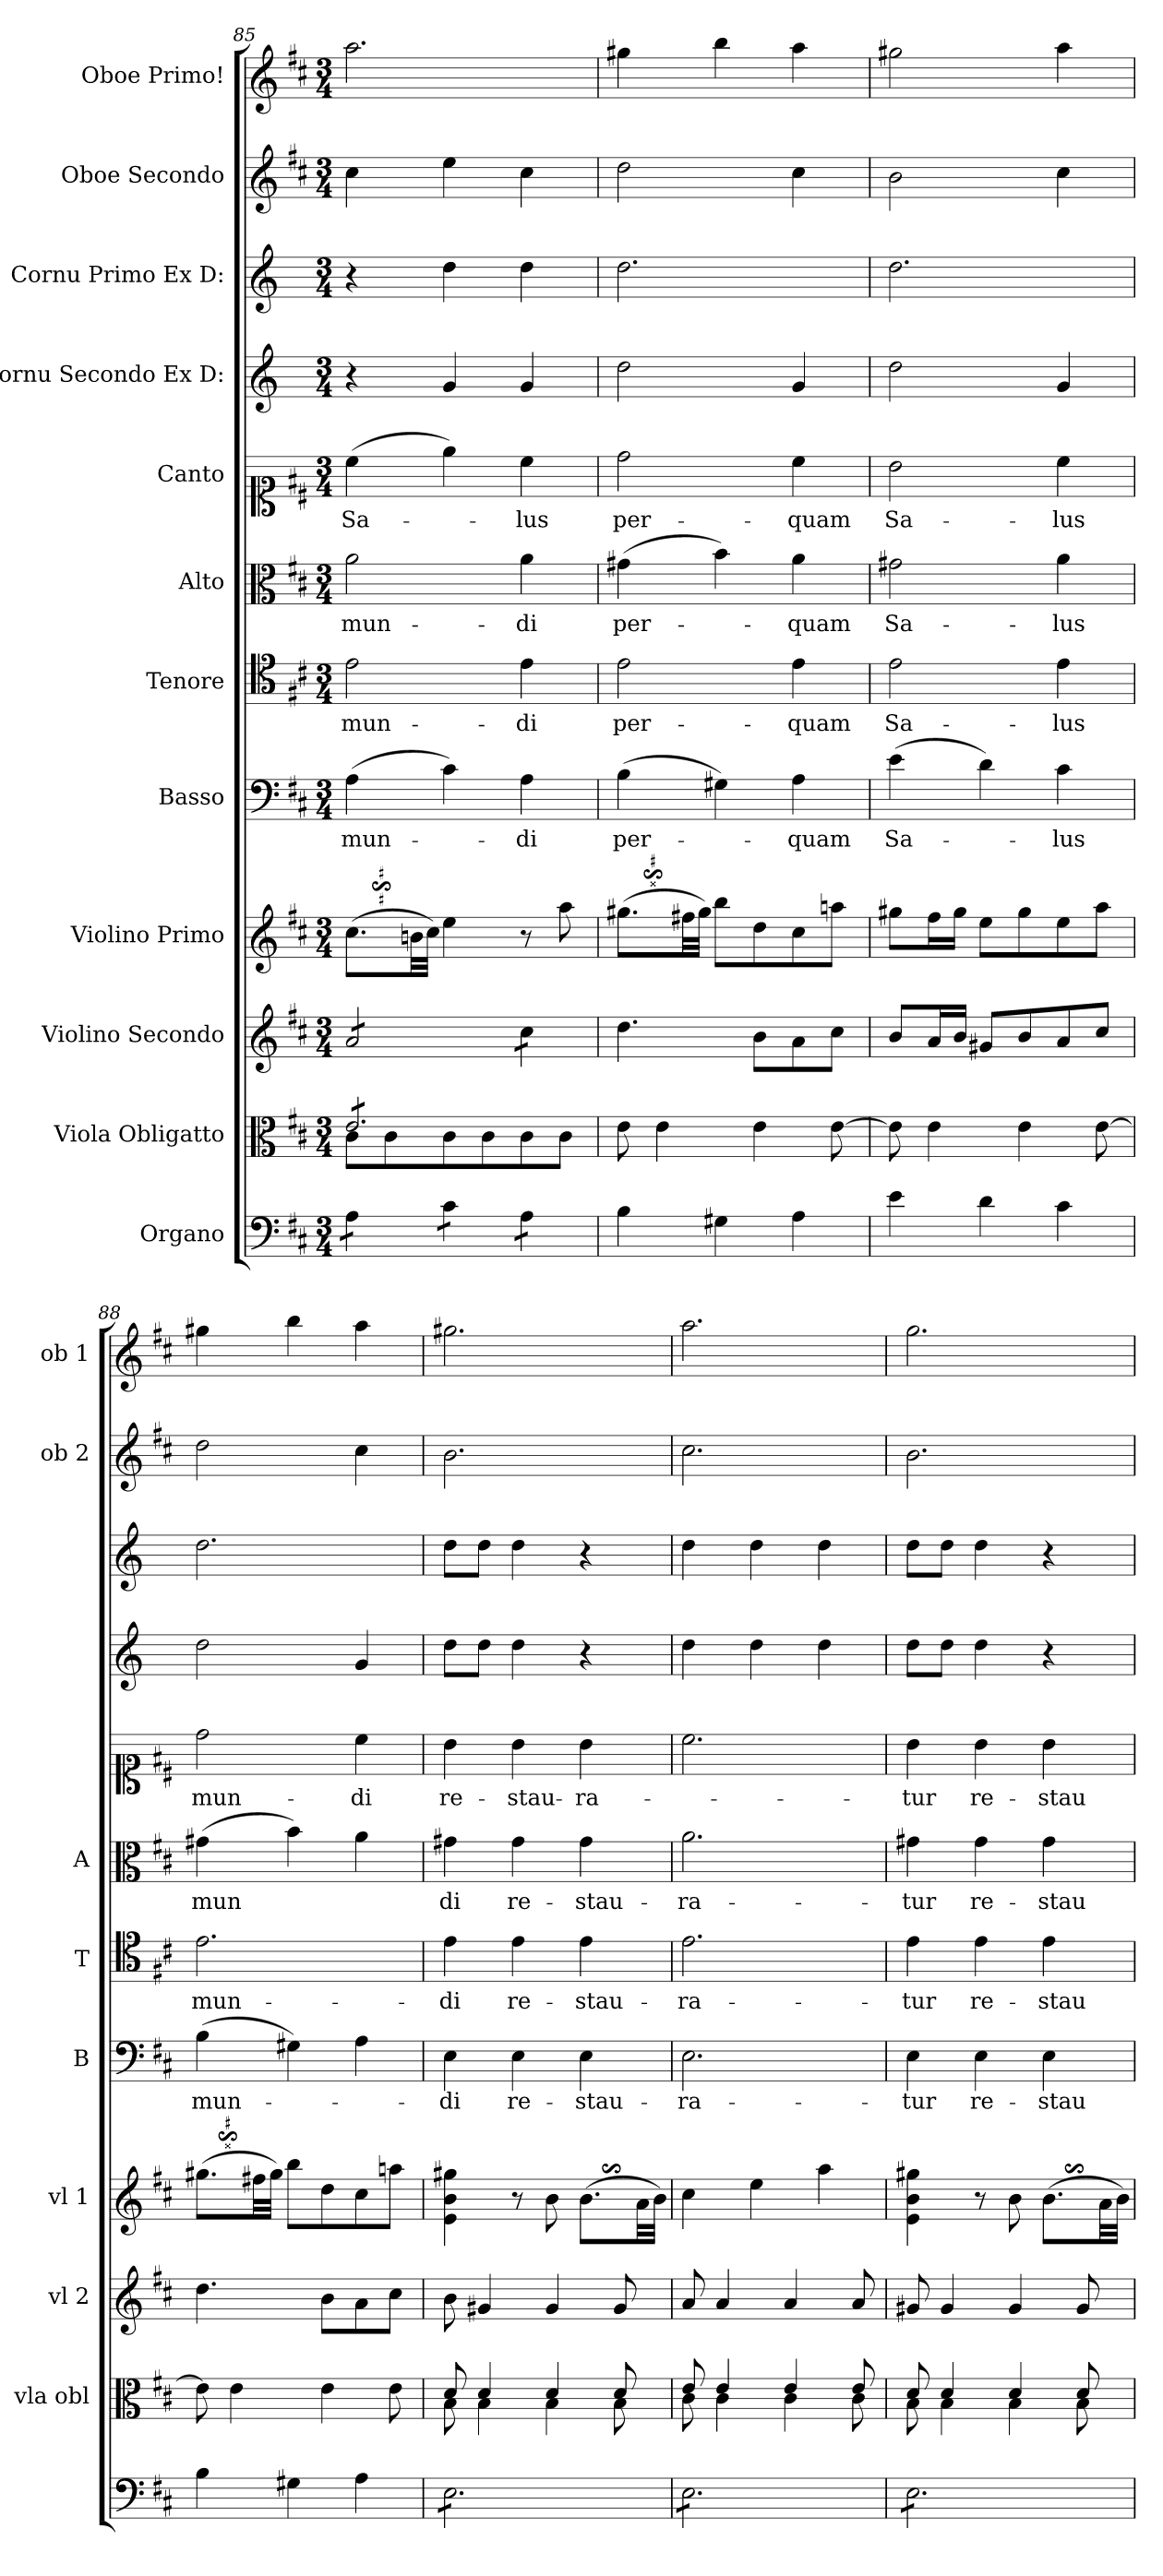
**kern	**kern	**kern	**kern	**kern	**text	**kern	**text	**kern	**text	**kern	**text	**kern	**kern	**kern	**kern
*part12	*part11	*part10	*part9	*part8	*part8	*part7	*part7	*part6	*part6	*part5	*part5	*part4	*part3	*part2	*part1
*staff12	*staff11	*staff10	*staff9	*staff8	*staff8	*staff7	*staff7	*staff6	*staff6	*staff5	*staff5	*staff4	*staff3	*staff2	*staff1
*I"Organo	*I"Viola Obligatto	*I"Violino Secondo	*I"Violino Primo	*I"Basso	*	*I"Tenore	*	*I"Alto	*	*I"Canto	*	*I"Cornu Secondo Ex D:	*I"Cornu Primo Ex D:	*I"Oboe Secondo	*I"Oboe Primo!
*	*I'vla obl	*I'vl 2	*I'vl 1	*I'B	*	*I'T	*	*I'A	*	*	*	*	*	*I'ob 2	*I'ob 1
*clefF4	*clefC3	*clefG2	*clefG2	*clefF4	*	*clefC4	*	*clefC3	*	*clefC1	*	*clefG2	*clefG2	*clefG2	*clefG2
*	*	*	*	*	*	*	*	*	*	*	*	*ITrd-1c-2	*ITrd-1c-2	*	*
*k[f#c#]	*k[f#c#]	*k[f#c#]	*k[f#c#]	*k[f#c#]	*	*k[f#c#]	*	*k[f#c#]	*	*k[f#c#]	*	*k[f#c#]	*k[f#c#]	*k[f#c#]	*k[f#c#]
*D:	*D:	*D:	*D:	*D:	*	*D:	*	*D:	*	*D:	*	*	*	*D:	*D:
*M3/4	*M3/4	*M3/4	*M3/4	*M3/4	*	*M3/4	*	*M3/4	*	*M3/4	*	*M3/4	*M3/4	*M3/4	*M3/4
=85	=85	=85	=85	=85	=85	=85	=85	=85	=85	=85	=85	=85	=85	=85	=85
*	*^	*	*	*	*	*	*	*	*	*	*	*	*	*	*
*tremolo	*	*	*	*	*	*	*	*	*	*	*	*	*	*	*	*
*	*tremolo	*	*	*	*	*	*	*	*	*	*	*	*	*	*	*
*	*	*	*tremolo	*	*	*	*	*	*	*	*	*	*	*	*	*
8A\L	8e/L	8c#\L	8a/L	(8.cc#$sS\L	(4A\	mun-	2e\	mun-	2a\	mun-	(4cc#\	Sa-	4r	4r	4cc#\	2.aa\
8A\J	8e/	8c#\	8a/	.	.	.	.	.	.	.	.	.	.	.	.	.
.	.	.	.	32b\LL	.	.	.	.	.	.	.	.	.	.	.	.
.	.	.	.	32cc#\JJJ)	.	.	.	.	.	.	.	.	.	.	.	.
8c#\L	8e/	8c#\	8a/	4ee\	4c#\)	.	.	.	.	.	4ee\)	.	4a/	4ee\	4ee\	.
8c#\J	8e/	8c#\	8a/J	.	.	.	.	.	.	.	.	.	.	.	.	.
8A\L	8e/	8c#\	8cc#\L	8r	4A\	-di	4e\	-di	4a\	-di	4cc#\	-lus	4a/	4ee\	4cc#\	.
8A\J	8e/J	8c#\J	8cc#\J	8aa\	.	.	.	.	.	.	.	.	.	.	.	.
*	*	*	*Xtremolo	*	*	*	*	*	*	*	*	*	*	*	*	*
*	*Xtremolo	*	*	*	*	*	*	*	*	*	*	*	*	*	*	*
*Xtremolo	*	*	*	*	*	*	*	*	*	*	*	*	*	*	*	*
*	*v	*v	*	*	*	*	*	*	*	*	*	*	*	*	*	*
=86	=86	=86	=86	=86	=86	=86	=86	=86	=86	=86	=86	=86	=86	=86	=86
!	!	!	!	!	!	!	!	!	!	!	!LO:LY:i	!	!	!	!
4B\	8e\	4.dd\	(8.gg#X$sS\L	(4B\	per-	2e\	per-	(4g#X\	per-	2dd\	per-	2ee\	2.ee\	2dd\	4gg#X\
.	4e\	.	.	.	.	.	.	.	.	.	.	.	.	.	.
.	.	.	32ff#\LL	.	.	.	.	.	.	.	.	.	.	.	.
.	.	.	32gg#\JJJ)	.	.	.	.	.	.	.	.	.	.	.	.
4G#X\	.	.	8bb\L	4G#X\)	.	.	.	4b\)	.	.	.	.	.	.	4bb\
.	4e\	8b\L	8dd\	.	.	.	.	.	.	.	.	.	.	.	.
!	!	!	!	!	!	!	!	!	!	!	!LO:LY:i	!	!	!	!
4A\	.	8a\	8cc#\	4A\	-quam	4e\	-quam	4a\	-quam	4cc#\	-quam	4a/	.	4cc#\	4aa\
.	[8e\	8cc#\J	8aa\J	.	.	.	.	.	.	.	.	.	.	.	.
=87	=87	=87	=87	=87	=87	=87	=87	=87	=87	=87	=87	=87	=87	=87	=87
!	!	!	!	!	!	!	!	!	!	!	!LO:LY:i	!	!	!	!
4e\	8e\]	8b/L	8gg#X\L	(4e\	Sa-	2e\	Sa-	2g#X\	Sa-	2b\	Sa-	2ee\	2.ee\	2b\	2gg#X\
.	4e\	16a/L	16ff#\L	.	.	.	.	.	.	.	.	.	.	.	.
.	.	16b/JJ	16gg#\JJ	.	.	.	.	.	.	.	.	.	.	.	.
4d\	.	8g#X/L	8ee\L	4d\)	.	.	.	.	.	.	.	.	.	.	.
.	4e\	8b/	8gg#\	.	.	.	.	.	.	.	.	.	.	.	.
!	!	!	!	!	!	!	!	!	!	!	!LO:LY:i	!	!	!	!
4c#\	.	8a/	8ee\	4c#\	-lus	4e\	-lus	4a\	-lus	4cc#\	-lus	4a/	.	4cc#\	4aa\
.	[8e\	8cc#/J	8aa\J	.	.	.	.	.	.	.	.	.	.	.	.
=88	=88	=88	=88	=88	=88	=88	=88	=88	=88	=88	=88	=88	=88	=88	=88
4B\	8e\]	4.dd\	(8.gg#X$sS\L	(4B\	mun-	2.e\	mun-	(4g#X\	mun	2dd\	mun-	2ee\	2.ee\	2dd\	4gg#X\
.	4e\	.	.	.	.	.	.	.	.	.	.	.	.	.	.
.	.	.	32ff#\LL	.	.	.	.	.	.	.	.	.	.	.	.
.	.	.	32gg#\JJJ)	.	.	.	.	.	.	.	.	.	.	.	.
4G#X\	.	.	8bb\L	4G#X\)	.	.	.	4b\)	.	.	.	.	.	.	4bb\
.	4e\	8b\L	8dd\	.	.	.	.	.	.	.	.	.	.	.	.
4A\	.	8a\	8cc#\	4A\	.	.	.	4a\	.	4cc#\	-di	4a/	.	4cc#\	4aa\
.	8e\	8cc#\J	8aa\J	.	.	.	.	.	.	.	.	.	.	.	.
=89	=89	=89	=89	=89	=89	=89	=89	=89	=89	=89	=89	=89	=89	=89	=89
*	*^	*	*	*	*	*	*	*	*	*	*	*	*	*	*
*tremolo	*	*	*	*	*	*	*	*	*	*	*	*	*	*	*	*
8E\L	8d/	8B\	8b\	4e\ 4b\ 4gg#X\	4E\	-di	4e\	-di	4g#X\	di	4b\	re-	8ee\L	8ee\L	2.b\	2.gg#X\
8E\	4d/	4B\	4g#X/	.	.	.	.	.	.	.	.	.	8ee\J	8ee\J	.	.
8E\	.	.	.	8r	4E\	re-	4e\	re-	4g#\	re-	4b\	-stau-	4ee\	4ee\	.	.
8E\	4d/	4B\	4g#/	8b\	.	.	.	.	.	.	.	.	.	.	.	.
8E\	.	.	.	(8.b$SS\L	4E\	-stau-	4e\	-stau-	4g#\	-stau-	4b\	-ra-	4r	4r	.	.
8E\J	8d/	8B\	8g#/	.	.	.	.	.	.	.	.	.	.	.	.	.
.	.	.	.	32a\LL	.	.	.	.	.	.	.	.	.	.	.	.
.	.	.	.	32b\JJJ)	.	.	.	.	.	.	.	.	.	.	.	.
=90	=90	=90	=90	=90	=90	=90	=90	=90	=90	=90	=90	=90	=90	=90	=90	=90
8E\L	8e/	8c#\	8a/	4cc#\	2.E\	-ra-	2.e\	-ra-	2.a\	-ra-	2.cc#\	.	4ee\	4ee\	2.cc#\	2.aa\
8E\	4e/	4c#\	4a/	.	.	.	.	.	.	.	.	.	.	.	.	.
8E\	.	.	.	4ee\	.	.	.	.	.	.	.	.	4ee\	4ee\	.	.
8E\	4e/	4c#\	4a/	.	.	.	.	.	.	.	.	.	.	.	.	.
8E\	.	.	.	4aa\	.	.	.	.	.	.	.	.	4ee\	4ee\	.	.
8E\J	8e/	8c#\	8a/	.	.	.	.	.	.	.	.	.	.	.	.	.
=91	=91	=91	=91	=91	=91	=91	=91	=91	=91	=91	=91	=91	=91	=91	=91	=91
8E\L	8d/	8B\	8g#X/	4e\ 4b\ 4gg#X\	4E\	-tur	4e\	-tur	4g#X\	-tur	4b\	-tur	8ee\L	8ee\L	2.b\	2.gg\
8E\	4d/	4B\	4g#/	.	.	.	.	.	.	.	.	.	8ee\J	8ee\J	.	.
!	!	!	!	!	!	!	!	!LO:LY:i	!	!	!	!	!	!	!	!
8E\	.	.	.	8r	4E\	re-	4e\	re-	4g#\	re-	4b\	re-	4ee\	4ee\	.	.
8E\	4d/	4B\	4g#/	8b\	.	.	.	.	.	.	.	.	.	.	.	.
!	!	!	!	!	!	!	!	!LO:LY:i	!	!	!	!	!	!	!	!
8E\	.	.	.	(8.b$SS\L	4E\	-stau-	4e\	-stau-	4g#\	-stau-	4b\	-stau-	4r	4r	.	.
8E\J	8d/	8B\	8g#/	.	.	.	.	.	.	.	.	.	.	.	.	.
*Xtremolo	*	*	*	*	*	*	*	*	*	*	*	*	*	*	*	*
.	.	.	.	32a\LL	.	.	.	.	.	.	.	.	.	.	.	.
.	.	.	.	32b\JJJ)	.	.	.	.	.	.	.	.	.	.	.	.
*	*v	*v	*	*	*	*	*	*	*	*	*	*	*	*	*	*
=	=	=	=	=	=	=	=	=	=	=	=	=	=	=	=
*-	*-	*-	*-	*-	*-	*-	*-	*-	*-	*-	*-	*-	*-	*-	*-
